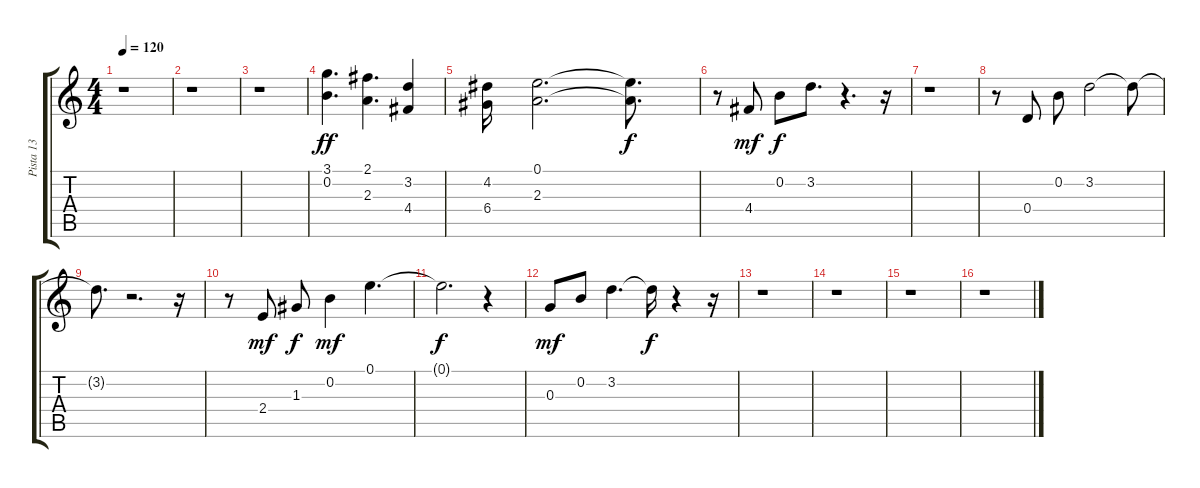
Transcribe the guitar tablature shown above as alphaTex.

\track ("Pista 13" "Pista 13") {instrument electricguitarclean}
\staff {score tabs}
\tuning (E4 B3 G3 D3 A2 E2) {hide}
\ts (4 4)
\tempo 120
\clef g2
\ks c
r.1{dy ff} |
r.1 |
r.1 |
(3.1 0.2).4{d} (2.1 2.3).4{d} (3.2 4.4).4 |
(4.2 6.4).16 (0.1 2.3).2{d} (0.1{t} 2.3{t}).8{d dy f} |
r.8 4.4.8{dy mf} 0.2.8{dy f} 3.2.8{d} r.4{d} r.16 |
r.1 |
r.8 0.4.8 0.2.8 3.2.2 3.2{t}.8 |
3.2{t}.8{d} r.2{d} r.16 |
r.8 2.4.8{dy mf} 1.3.8{dy f} 0.2.4{dy mf} 0.1.4{d} |
0.1{t}.2{d dy f} r.4 |
0.3.8{dy mf} 0.2.8 3.2.4{d} 3.2{t}.16{dy f} r.4 r.16 |
r.1 |
r.1 |
r.1 |
r.1
